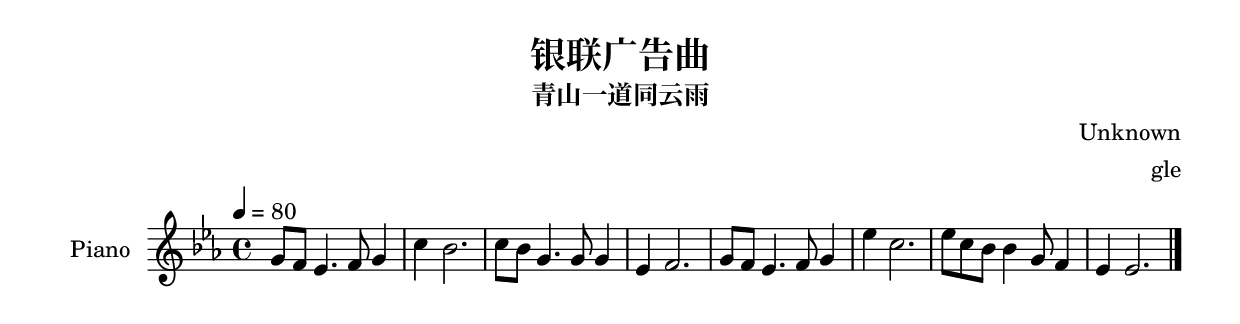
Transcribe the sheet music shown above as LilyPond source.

% 银联广告曲

\version "2.20.0"
\header {
  title = "银联广告曲"
  subtitle = "青山一道同云雨"
  composer = "Unknown"
  arranger = "gle"
}

\score {
\new Staff \with {
  instrumentName = Piano
} {
  \tempo 4 = 80
  \clef "treble"
  \key ees \major
  \time 4/4
  % m1 m2
  g'8 f'8 ees'4. f'8 g'4 | c''4 bes'2. |
  % m3 m4
  c''8 bes'8 g'4. g'8 | g'4 ees'4 f'2. |
  % m5 m6
  g'8 f'8 ees'4. f'8 g'4 | ees''4 c''2. |
  % m7 m8
  ees''8 c''8 bes'8 bes'4 g'8 f'4 | ees'4 ees'2. | 
  \bar "|."
}
\layout { }
\midi { }
}
